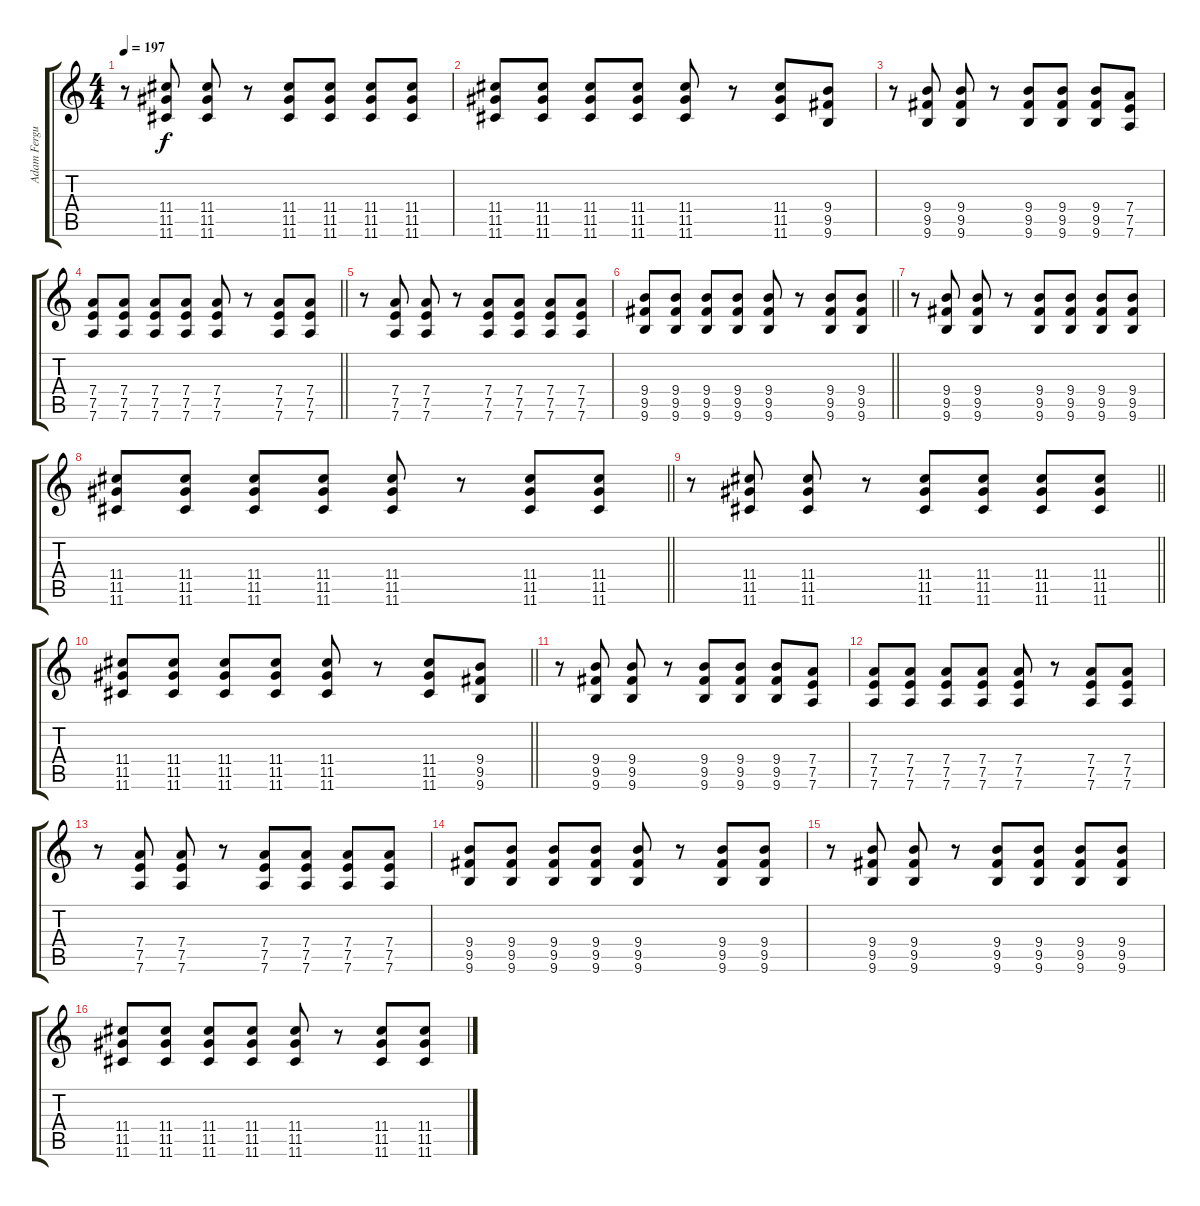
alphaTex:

\track ("Adam Ferguson - Guitar" "Adam Fergu") {instrument overdrivenguitar}
\staff {score tabs}
\tuning (E4 B3 G3 D3 A2 D2) {hide}
\ts (4 4)
\tempo 197
\clef g2
\ks c
r.8{dy f} (11.4 11.5 11.6).8 (11.4 11.5 11.6).8 r.8 (11.4 11.5 11.6).8 (11.4 11.5 11.6).8 (11.4 11.5 11.6).8 (11.4 11.5 11.6).8 |
(11.4 11.5 11.6).8 (11.4 11.5 11.6).8 (11.4 11.5 11.6).8 (11.4 11.5 11.6).8 (11.4 11.5 11.6).8 r.8 (11.4 11.5 11.6).8 (9.4 9.5 9.6).8 |
r.8 (9.4 9.5 9.6).8 (9.4 9.5 9.6).8 r.8 (9.4 9.5 9.6).8 (9.4 9.5 9.6).8 (9.4 9.5 9.6).8 (7.4 7.5 7.6).8 |
\barLineRight lightlight
(7.4 7.5 7.6).8 (7.4 7.5 7.6).8 (7.4 7.5 7.6).8 (7.4 7.5 7.6).8 (7.4 7.5 7.6).8 r.8 (7.4 7.5 7.6).8 (7.4 7.5 7.6).8 |
r.8 (7.4 7.5 7.6).8 (7.4 7.5 7.6).8 r.8 (7.4 7.5 7.6).8 (7.4 7.5 7.6).8 (7.4 7.5 7.6).8 (7.4 7.5 7.6).8 |
\barLineRight lightlight
(9.4 9.5 9.6).8 (9.4 9.5 9.6).8 (9.4 9.5 9.6).8 (9.4 9.5 9.6).8 (9.4 9.5 9.6).8 r.8 (9.4 9.5 9.6).8 (9.4 9.5 9.6).8 |
r.8 (9.4 9.5 9.6).8 (9.4 9.5 9.6).8 r.8 (9.4 9.5 9.6).8 (9.4 9.5 9.6).8 (9.4 9.5 9.6).8 (9.4 9.5 9.6).8 |
\barLineRight lightlight
(11.4 11.5 11.6).8 (11.4 11.5 11.6).8 (11.4 11.5 11.6).8 (11.4 11.5 11.6).8 (11.4 11.5 11.6).8 r.8 (11.4 11.5 11.6).8 (11.4 11.5 11.6).8 |
\barLineRight lightlight
r.8 (11.4 11.5 11.6).8 (11.4 11.5 11.6).8 r.8 (11.4 11.5 11.6).8 (11.4 11.5 11.6).8 (11.4 11.5 11.6).8 (11.4 11.5 11.6).8 |
\barLineRight lightlight
(11.4 11.5 11.6).8 (11.4 11.5 11.6).8 (11.4 11.5 11.6).8 (11.4 11.5 11.6).8 (11.4 11.5 11.6).8 r.8 (11.4 11.5 11.6).8 (9.4 9.5 9.6).8 |
r.8 (9.4 9.5 9.6).8 (9.4 9.5 9.6).8 r.8 (9.4 9.5 9.6).8 (9.4 9.5 9.6).8 (9.4 9.5 9.6).8 (7.4 7.5 7.6).8 |
(7.4 7.5 7.6).8 (7.4 7.5 7.6).8 (7.4 7.5 7.6).8 (7.4 7.5 7.6).8 (7.4 7.5 7.6).8 r.8 (7.4 7.5 7.6).8 (7.4 7.5 7.6).8 |
r.8 (7.4 7.5 7.6).8 (7.4 7.5 7.6).8 r.8 (7.4 7.5 7.6).8 (7.4 7.5 7.6).8 (7.4 7.5 7.6).8 (7.4 7.5 7.6).8 |
(9.4 9.5 9.6).8 (9.4 9.5 9.6).8 (9.4 9.5 9.6).8 (9.4 9.5 9.6).8 (9.4 9.5 9.6).8 r.8 (9.4 9.5 9.6).8 (9.4 9.5 9.6).8 |
r.8 (9.4 9.5 9.6).8 (9.4 9.5 9.6).8 r.8 (9.4 9.5 9.6).8 (9.4 9.5 9.6).8 (9.4 9.5 9.6).8 (9.4 9.5 9.6).8 |
(11.4 11.5 11.6).8 (11.4 11.5 11.6).8 (11.4 11.5 11.6).8 (11.4 11.5 11.6).8 (11.4 11.5 11.6).8 r.8 (11.4 11.5 11.6).8 (11.4 11.5 11.6).8
